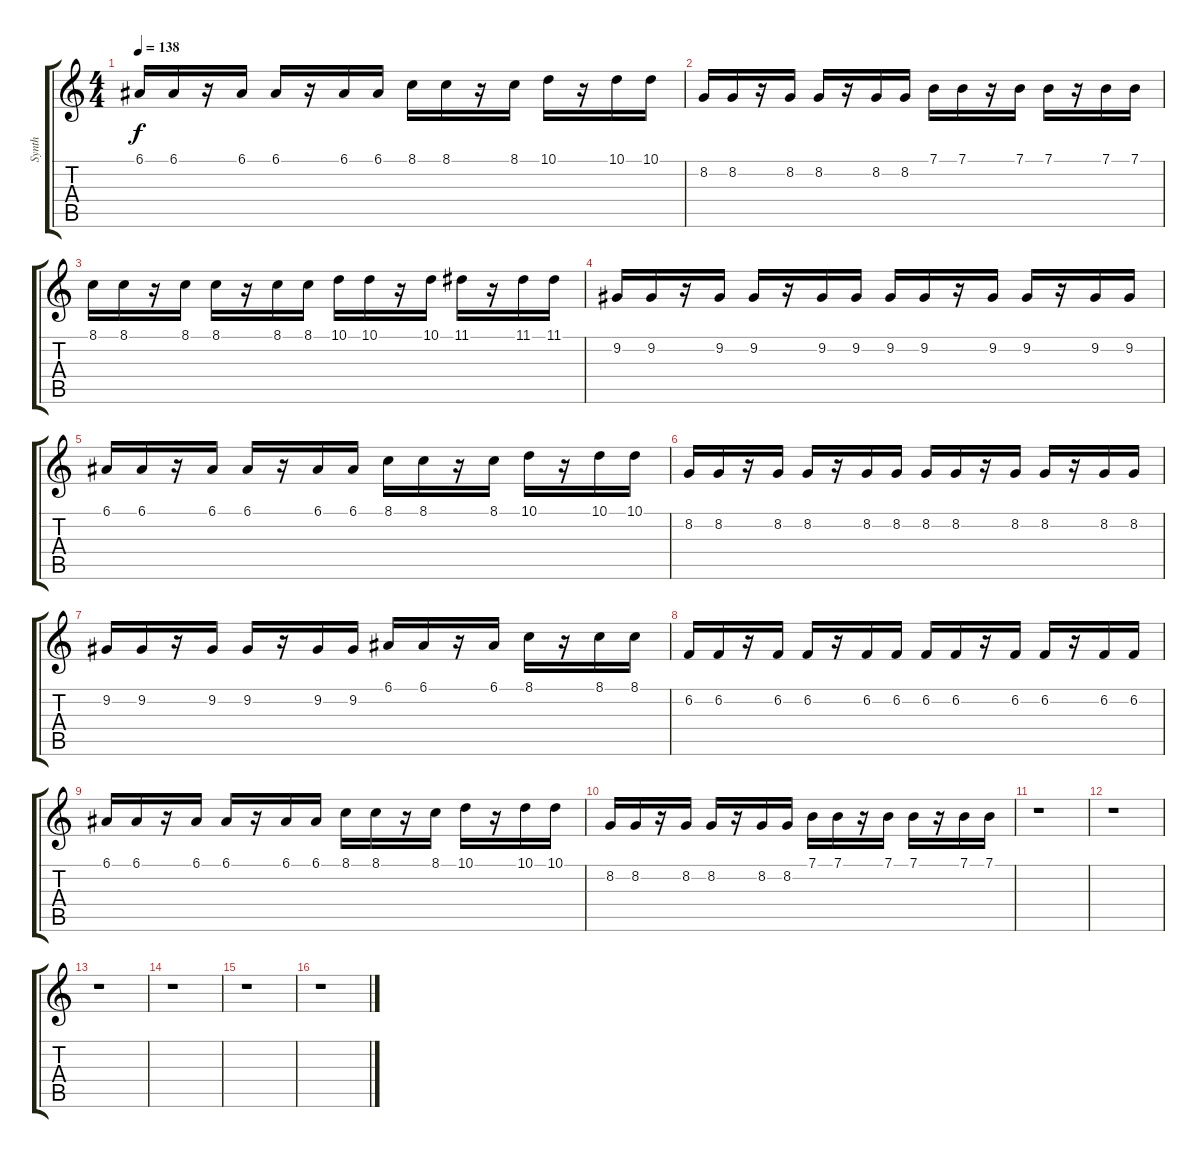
\track ("Synth" "Synth") {instrument lead1square}
\staff {score tabs}
\tuning (E4 B3 G3 D3 A2 E2) {hide}
\ts (4 4)
\tempo 138
\clef g2
\ks c
6.1.16{dy f} 6.1.16 r.16 6.1.16 6.1.16 r.16 6.1.16 6.1.16 8.1.16 8.1.16 r.16 8.1.16 10.1.16 r.16 10.1.16 10.1.16 |
8.2.16 8.2.16 r.16 8.2.16 8.2.16 r.16 8.2.16 8.2.16 7.1.16 7.1.16 r.16 7.1.16 7.1.16 r.16 7.1.16 7.1.16 |
8.1.16 8.1.16 r.16 8.1.16 8.1.16 r.16 8.1.16 8.1.16 10.1.16 10.1.16 r.16 10.1.16 11.1.16 r.16 11.1.16 11.1.16 |
9.2.16 9.2.16 r.16 9.2.16 9.2.16 r.16 9.2.16 9.2.16 9.2.16 9.2.16 r.16 9.2.16 9.2.16 r.16 9.2.16 9.2.16 |
6.1.16 6.1.16 r.16 6.1.16 6.1.16 r.16 6.1.16 6.1.16 8.1.16 8.1.16 r.16 8.1.16 10.1.16 r.16 10.1.16 10.1.16 |
8.2.16 8.2.16 r.16 8.2.16 8.2.16 r.16 8.2.16 8.2.16 8.2.16 8.2.16 r.16 8.2.16 8.2.16 r.16 8.2.16 8.2.16 |
9.2.16 9.2.16 r.16 9.2.16 9.2.16 r.16 9.2.16 9.2.16 6.1.16 6.1.16 r.16 6.1.16 8.1.16 r.16 8.1.16 8.1.16 |
6.2.16 6.2.16 r.16 6.2.16 6.2.16 r.16 6.2.16 6.2.16 6.2.16 6.2.16 r.16 6.2.16 6.2.16 r.16 6.2.16 6.2.16 |
6.1.16 6.1.16 r.16 6.1.16 6.1.16 r.16 6.1.16 6.1.16 8.1.16 8.1.16 r.16 8.1.16 10.1.16 r.16 10.1.16 10.1.16 |
8.2.16 8.2.16 r.16 8.2.16 8.2.16 r.16 8.2.16 8.2.16 7.1.16 7.1.16 r.16 7.1.16 7.1.16 r.16 7.1.16 7.1.16 |
r.1 |
r.1 |
r.1 |
r.1 |
r.1 |
r.1
